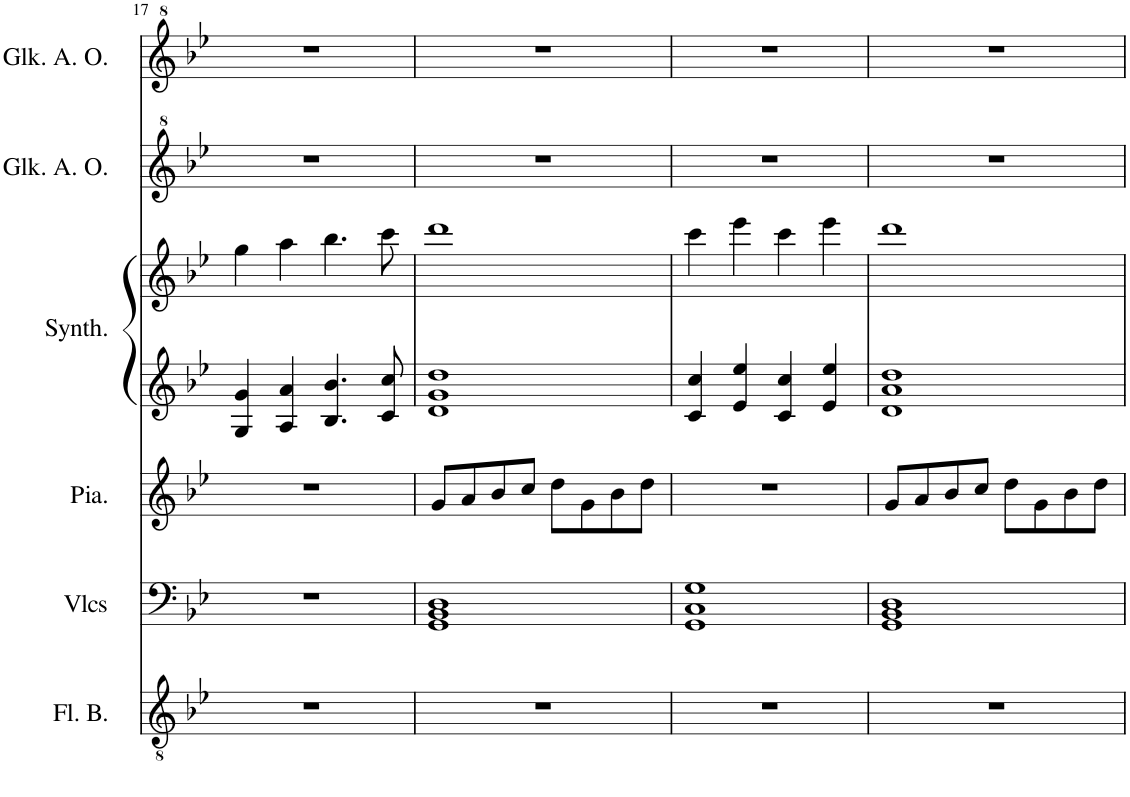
**kern	**kern	**kern	**kern	**kern	**kern	**kern
*part6	*part5	*part4	*part3	*part3	*part2	*part1
*staff7	*staff6	*staff5	*staff4	*staff3	*staff2	*staff1
*I"Flûte basse	*I"Violoncelles	*I"Piano	*I"Synthétiseur d'instruments à cordes	*	*I"Glockenspiel Alto Orff	*I"Glockenspiel Alto Orff
*I'Fl. B.	*I'Vlcs	*I'Pia.	*I'Synth.	*	*I'Glk. A. O.	*I'Glk. A. O.
!!LO:PB:g=z
*clefGv2	*clefF4	*clefG2	*clefG2	*clefG2	*clefG^2	*clefG^2
*k[b-e-]	*k[b-e-]	*k[b-e-]	*k[b-e-]	*k[b-e-]	*k[b-e-]	*k[b-e-]
*M4/4	*M4/4	*M4/4	*M4/4	*M4/4	*M4/4	*M4/4
=17	=17	=17	=17	=17	=17	=17
1r	1r	1r	4G/ 4g/	4gg\	1r	1r
.	.	.	4A/ 4a/	4aa\	.	.
.	.	.	4.B-/ 4.b-/	4.bb-\	.	.
.	.	.	8c/ 8cc/	8ccc\	.	.
=18	=18	=18	=18	=18	=18	=18
1r	1GG 1BB- 1D	8g/L	1d 1g 1dd	1ddd	1r	1r
.	.	8a/	.	.	.	.
.	.	8b-/	.	.	.	.
.	.	8cc/J	.	.	.	.
.	.	8dd\L	.	.	.	.
.	.	8g\	.	.	.	.
.	.	8b-\	.	.	.	.
.	.	8dd\J	.	.	.	.
=19	=19	=19	=19	=19	=19	=19
1r	1GG 1C 1G	1r	4c/ 4cc/	4ccc\	1r	1r
.	.	.	4e-/ 4ee-/	4eee-\	.	.
.	.	.	4c/ 4cc/	4ccc\	.	.
.	.	.	4e-/ 4ee-/	4eee-\	.	.
=20	=20	=20	=20	=20	=20	=20
1r	1GG 1BB- 1D	8g/L	1d 1a 1dd	1ddd	1r	1r
.	.	8a/	.	.	.	.
.	.	8b-/	.	.	.	.
.	.	8cc/J	.	.	.	.
.	.	8dd\L	.	.	.	.
.	.	8g\	.	.	.	.
.	.	8b-\	.	.	.	.
.	.	8dd\J	.	.	.	.
=	=	=	=	=	=	=
*-	*-	*-	*-	*-	*-	*-
